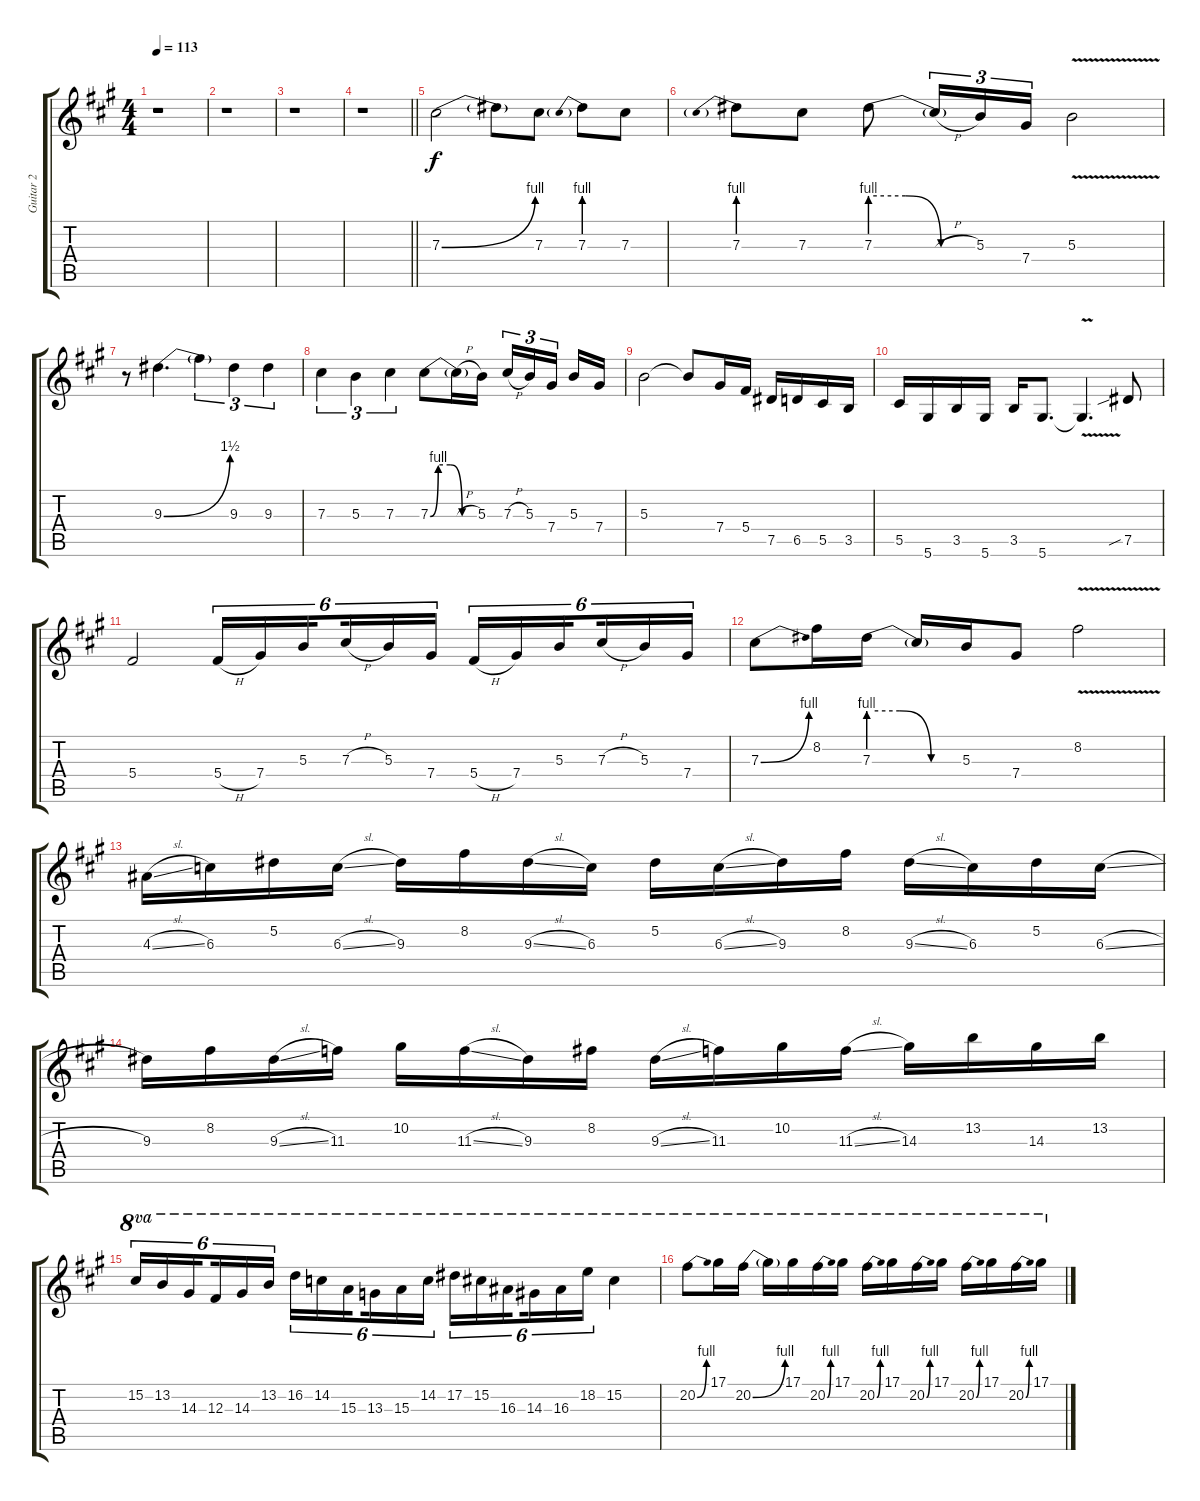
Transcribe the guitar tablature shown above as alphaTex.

\track ("Guitar 2" "Guitar 2") {instrument overdrivenguitar}
\staff {score tabs}
\tuning (Eb4 Bb3 Gb3 Db3 Ab2 Eb2) {hide}
\ts (4 4)
\tempo 113
\clef g2
\ks a
r.1{dy f} |
r.1 |
r.1 |
\barLineRight lightlight
r.1 |
\section ("" " ")
7.3{be (bend 0 0 60 4)}.2 7.3{t}.8 7.3.8 7.3{be (prebend 0 4 60 4)}.8 7.3.8 |
7.3{be (prebend 0 4 60 4)}.8 7.3.8 7.3{be (custom 0 4 20 4 40 0 60 0)}.8 7.3{h t}.16{tu (3 2)} 5.3.16{tu (3 2)} 7.4.16{tu (3 2)} 5.3{v}.2 |
r.8 9.3{be (bend 0 0 60 6)}.4{d} 9.3{t}.4{tu (3 2)} 9.3.4{tu (3 2)} 9.3.4{tu (3 2)} |
7.3.4{tu (3 2)} 5.3.4{tu (3 2)} 7.3.4{tu (3 2)} 7.3{be (custom 0 0 10 4 25 4 40 0 60 0)}.8 7.3{h t}.16 5.3.16 7.3{h}.16{tu (3 2)} 5.3.16{tu (3 2)} 7.4.16{tu (3 2) beam splitsecondary} 5.3.16 7.4.16 |
5.3.2 5.3{t}.8 7.4.16 5.4.16 7.5.16 6.5.16 5.5.16 3.5.16 |
5.5.16 5.6.16 3.5.16 5.6.16 3.5.16 5.6.8{d} 5.6{v t}.4{d} 7.5{sib}.8 |
5.4.2 5.4{h}.16{tu (6 4)} 7.4.16{tu (6 4)} 5.3.16{tu (6 4) beam splitsecondary} 7.3{h}.16{tu (6 4)} 5.3.16{tu (6 4)} 7.4.16{tu (6 4)} 5.4{h}.16{tu (6 4)} 7.4.16{tu (6 4)} 5.3.16{tu (6 4) beam splitsecondary} 7.3{h}.16{tu (6 4)} 5.3.16{tu (6 4)} 7.4.16{tu (6 4)} |
7.3{be (bend 0 0 60 4)}.8 8.2.16 7.3{be (custom 0 4 20 4 40 0 60 0)}.16 7.3{t}.16 5.3.16 7.4.8 8.2{v}.2 |
4.3{sl}.16 6.3.16 5.2.16 6.3{sl}.16 9.3.16 8.2.16 9.3{sl}.16 6.3.16 5.2.16 6.3{sl}.16 9.3.16 8.2.16 9.3{sl}.16 6.3.16 5.2.16 6.3{sl}.16 |
9.3.16 8.2.16 9.3{sl}.16 11.3.16 10.2.16 11.3{sl}.16 9.3.16 8.2.16 9.3{sl}.16 11.3.16 10.2.16 11.3{sl}.16 14.3.16 13.2.16 14.3.16 13.2.16 |
15.2.16{tu (6 4) ot 8va} 13.2.16{tu (6 4) ot 8va} 14.3.16{tu (6 4) ot 8va beam splitsecondary} 12.3.16{tu (6 4) ot 8va} 14.3.16{tu (6 4) ot 8va} 13.2.16{tu (6 4) ot 8va} 16.2.16{tu (6 4) ot 8va} 14.2.16{tu (6 4) ot 8va} 15.3.16{tu (6 4) ot 8va beam splitsecondary} 13.3.16{tu (6 4) ot 8va} 15.3.16{tu (6 4) ot 8va} 14.2.16{tu (6 4) ot 8va} 17.2.16{tu (6 4) ot 8va} 15.2.16{tu (6 4) ot 8va} 16.3.16{tu (6 4) ot 8va beam splitsecondary} 14.3.16{tu (6 4) ot 8va} 16.3.16{tu (6 4) ot 8va} 18.2.16{tu (6 4) ot 8va} 15.2.4{ot 8va} |
20.2{be (bend 0 0 60 4)}.8{ot 8va} 17.1.16{ot 8va} 20.2{be (bend 0 0 60 4)}.16{ot 8va} 20.2{t}.16{ot 8va} 17.1.16{ot 8va} 20.2{be (bend 0 0 60 4)}.16{ot 8va} 17.1.16{ot 8va} 20.2{be (bend 0 0 60 4)}.16{ot 8va} 17.1.16{ot 8va} 20.2{be (bend 0 0 60 4)}.16{ot 8va} 17.1.16{ot 8va} 20.2{be (bend 0 0 60 4)}.16{ot 8va} 17.1.16{ot 8va} 20.2{be (bend 0 0 60 4)}.16{ot 8va} 17.1.16{ot 8va}
